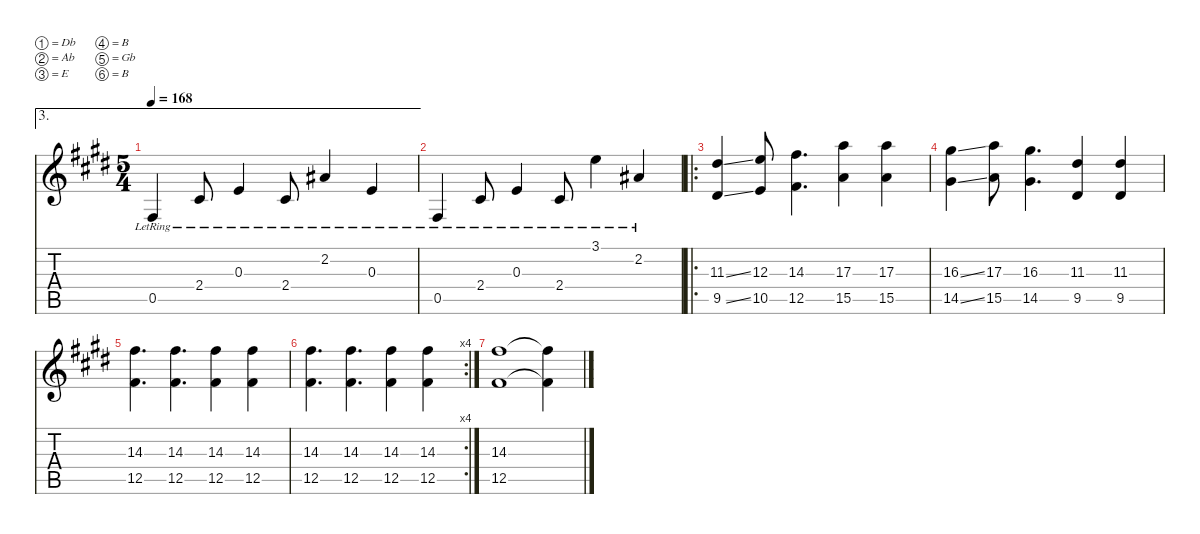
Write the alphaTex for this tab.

\defaultSystemsLayout 4
\hideDynamics
\bracketExtendMode nobrackets
\singleTrackTrackNamePolicy hidden
\multiTrackTrackNamePolicy hidden
\firstSystemTrackNameMode fullname
\firstSystemTrackNameOrientation horizontal
\otherSystemsTrackNameOrientation horizontal
\track ("Guitar 1 - hidden" "s.guit.") {instrument acousticguitarsteel}
\staff {score tabs}
\tuning (Db4 Ab3 E3 B2 Gb2 B1)
\ae 3
\ts (5 4)
\tempo 168
\clef g2
\ks c#minor
0.5{lr acc #}.4{dy f} 2.4{lr acc #}.8 0.3{lr acc forcenatural}.4 2.4{lr acc #}.8 2.2{lr acc #}.4 0.3{lr acc forcenatural}.4 |
0.5{lr acc #}.4 2.4{lr acc #}.8 0.3{lr acc forcenatural}.4 2.4{lr acc #}.8 3.1{lr acc forcenatural}.4 2.2{lr acc #}.4 |
\ro
(11.3{ss acc #} 9.5{ss acc #}).4{instrument stringensemble1} (12.3{acc forcenatural} 10.5{acc forcenatural}).8 (14.3{acc #} 12.5{acc #}).4{d} (17.3{acc forcenatural} 15.5{acc forcenatural}).4 (17.3{acc forcenatural} 15.5{acc forcenatural}).4 |
(16.3{ss acc #} 14.5{ss acc #}).4 (17.3{acc forcenatural} 15.5{acc forcenatural}).8 (16.3{acc #} 14.5{acc #}).4{d} (11.3{acc #} 9.5{acc #}).4 (11.3{acc #} 9.5{acc #}).4 |
(14.3{acc #} 12.5{acc #}).4{d} (14.3{acc #} 12.5{acc #}).4{d} (14.3{acc #} 12.5{acc #}).4 (14.3{acc #} 12.5{acc #}).4 |
\rc 4
(14.3{acc #} 12.5{acc #}).4{d} (14.3{acc #} 12.5{acc #}).4{d} (14.3{acc #} 12.5{acc #}).4 (14.3{acc #} 12.5{acc #}).4 |
(14.3{acc #} 12.5{acc #}).1 (14.3{t acc #} 12.5{t acc #}).4
